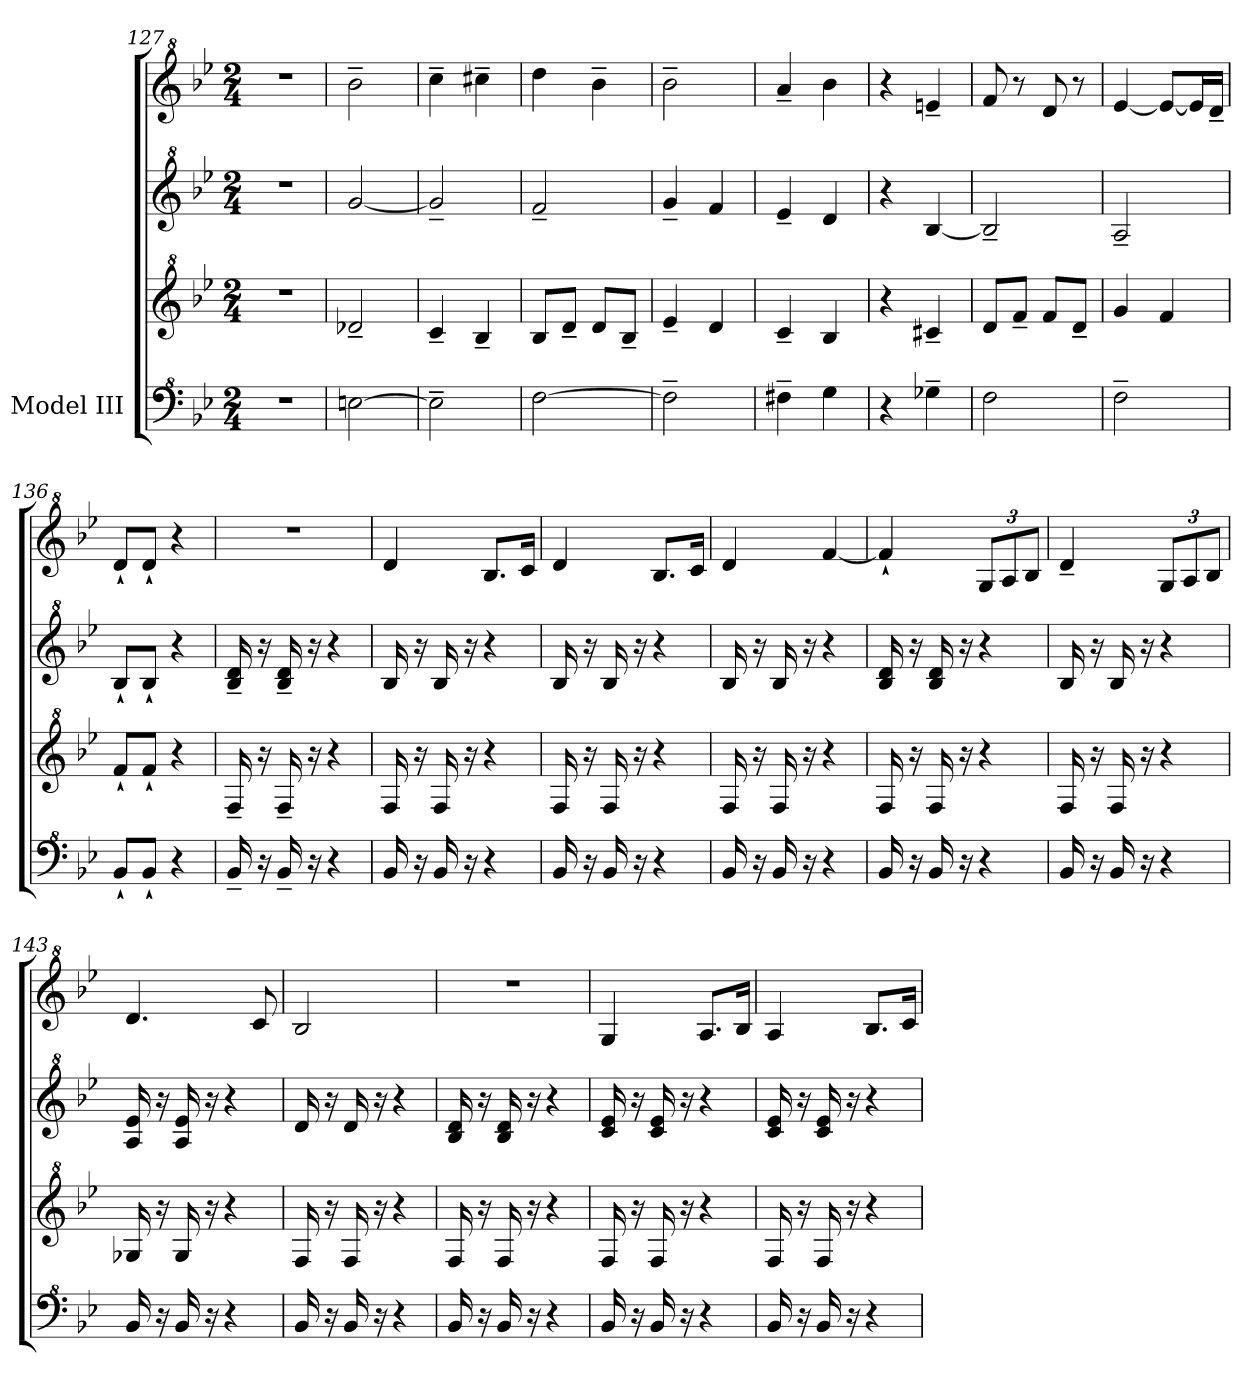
**kern	**kern	**kern	**kern
*part1	*part1	*part1	*part1
*staff4	*staff3	*staff2	*staff1
*I"Model III	*	*	*
*clefF^4	*clefG^2	*clefG^2	*clefG^2
*k[b-e-]	*k[b-e-]	*k[b-e-]	*k[b-e-]
*M2/4	*M2/4	*M2/4	*M2/4
*MM40	*MM40	*MM40	*MM40
=127	=127	=127	=127
2r	2r	2r	2r
=128	=128	=128	=128
*	*	*	*MM69
[2en\	2dd-X~/	[2gg/	2bb-~\
=129	=129	=129	=129
2e~\]	4cc~/	2gg~/]	4ccc~\
.	4b-~/	.	4ccc#X~\
=130	=130	=130	=130
[2f\	8b-/L	2ff~/	4ddd\
.	8dd~/J	.	.
.	8dd/L	.	4bb-~\
.	8b-~/J	.	.
=131	=131	=131	=131
2f~\]	4ee-~/	4gg~/	2bb-~\
.	4dd/	4ff/	.
=132	=132	=132	=132
*	*	*	*MM66
4f#X~\	4cc~/	4ee-~/	4aa~/
*	*	*	*MM63
4g\	4b-/	4dd/	4bb-\
=133	=133	=133	=133
*	*	*	*MM27
4r	4r	4r	4r
*	*	*	*MM56
4g-X~\	4cc#X~/	[4b-/	4een~/
=134	=134	=134	=134
*	*	*	*MM58
2f\	8dd/L	2b-~/]	8ff/
.	8ff~/J	.	8r
.	8ff/L	.	8dd/
.	8dd~/J	.	8r
!!LO:PB:g=z
=135	=135	=135	=135
*	*	*	*MM56
2f~\	4gg/	2a~/	[4ee-/
*	*	*	*MM47
.	4ff/	.	8ee-/L_
.	.	.	16ee-/L]
*	*	*	*MM37
.	.	.	16dd~/JJ
=136	=136	=136	=136
*	*	*	*MM63
8B-`/L	8ff`/L	8b-`/L	8dd`/L
8B-`/J	8ff`/J	8b-`/J	8dd`/J
4r	4r	4r	4r
=137	=137	=137	=137
*	*	*	*MM66
16B-~/	16f~/	16b-/~ 16dd/~	2r
16r	16r	16r	.
16B-~/	16f~/	16b-/~ 16dd/~	.
16r	16r	16r	.
4r	4r	4r	.
=138	=138	=138	=138
*	*	*	*MM69
16B-/	16f/	16b-/	4dd/
16r	16r	16r	.
16B-/	16f/	16b-/	.
16r	16r	16r	.
4r	4r	4r	8.b-/L
.	.	.	16cc/Jk
=139	=139	=139	=139
16B-/	16f/	16b-/	4dd/
16r	16r	16r	.
16B-/	16f/	16b-/	.
16r	16r	16r	.
4r	4r	4r	8.b-/L
.	.	.	16cc/Jk
=140	=140	=140	=140
16B-/	16f/	16b-/	4dd/
16r	16r	16r	.
16B-/	16f/	16b-/	.
16r	16r	16r	.
4r	4r	4r	[4ff/
!!LO:LB:g=z
=141	=141	=141	=141
16B-/	16f/	16b-/ 16dd/	4ff`/]
16r	16r	16r	.
16B-/	16f/	16b-/ 16dd/	.
16r	16r	16r	.
4r	4r	4r	12g/L
.	.	.	12a/
.	.	.	12b-/J
=142	=142	=142	=142
*	*	*	*MM70
16B-/	16f/	16b-/	4dd~/
16r	16r	16r	.
16B-/	16f/	16b-/	.
16r	16r	16r	.
4r	4r	4r	12g/L
.	.	.	12a/
.	.	.	12b-/J
=143	=143	=143	=143
16B-/	16g-X/	16a/ 16ee-/	4.dd/
16r	16r	16r	.
16B-/	16g-/	16a/ 16ee-/	.
16r	16r	16r	.
4r	4r	4r	.
.	.	.	8cc/
=144	=144	=144	=144
16B-/	16f/	16dd/	2b-/
16r	16r	16r	.
16B-/	16f/	16dd/	.
16r	16r	16r	.
4r	4r	4r	.
=145	=145	=145	=145
16B-/	16f/	16b-/ 16dd/	2r
16r	16r	16r	.
16B-/	16f/	16b-/ 16dd/	.
16r	16r	16r	.
4r	4r	4r	.
!!LO:LB:g=z
=146	=146	=146	=146
*	*	*	*MM71
16B-/	16f/	16cc/ 16ee-/	4g/
16r	16r	16r	.
16B-/	16f/	16cc/ 16ee-/	.
16r	16r	16r	.
4r	4r	4r	8.a/L
.	.	.	16b-/Jk
=147	=147	=147	=147
16B-/	16f/	16cc/ 16ee-/	4a/
16r	16r	16r	.
16B-/	16f/	16cc/ 16ee-/	.
16r	16r	16r	.
4r	4r	4r	8.b-/L
.	.	.	16cc/Jk
=	=	=	=
*-	*-	*-	*-
